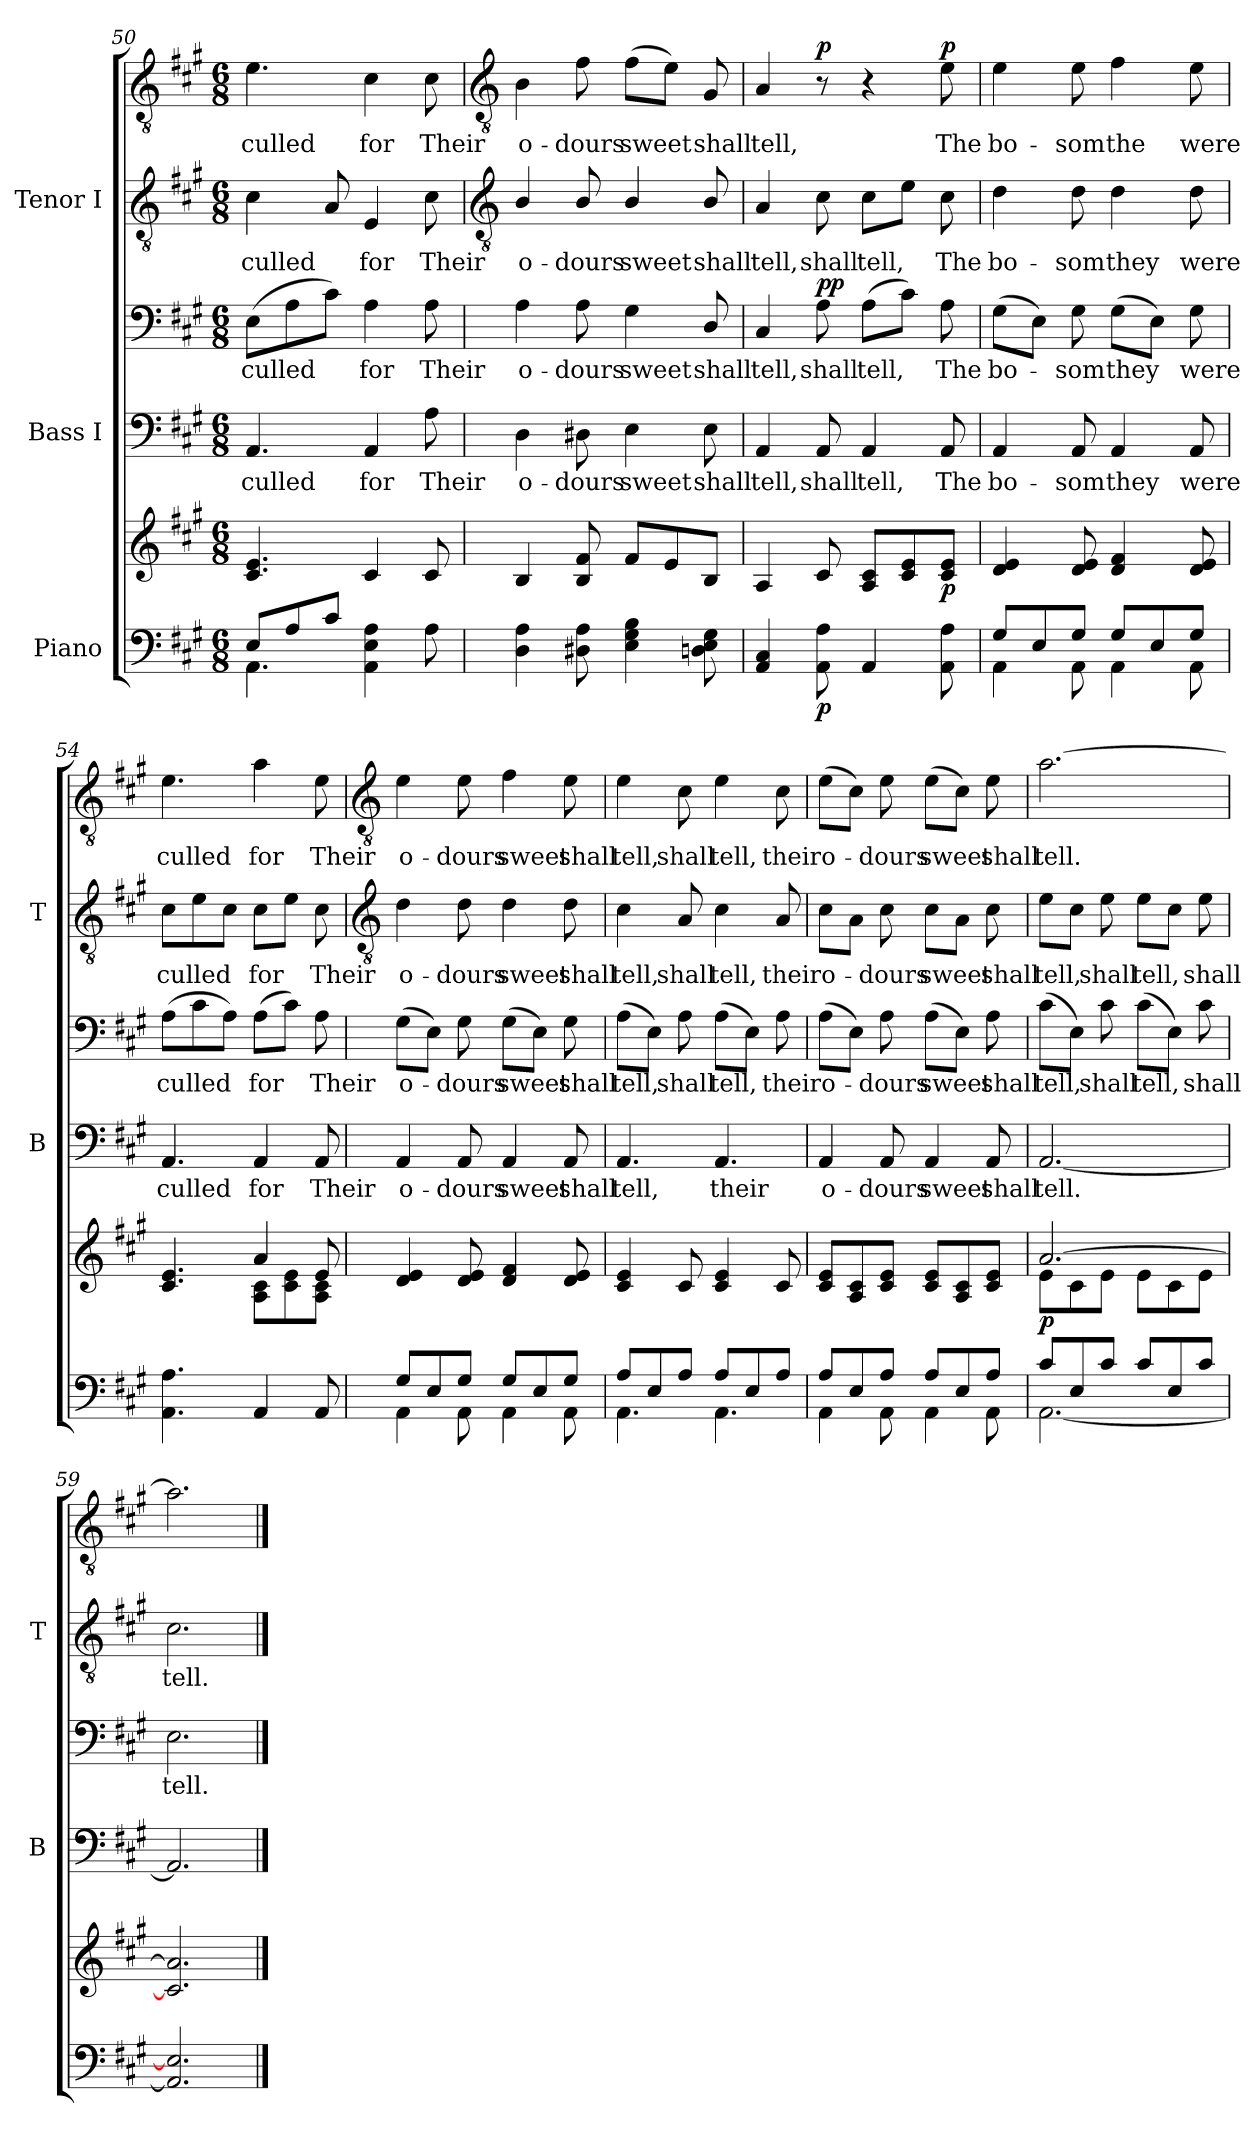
**kern	**kern	**dynam	**kern	**text	**kern	**text	**dynam	**kern	**text	**kern	**text	**dynam
*part3	*part3	*part3	*part2	*part2	*part2	*part2	*part2	*part1	*part1	*part1	*part1	*part1
*staff6	*staff5	*staff5/6	*staff4	*staff4	*staff3	*staff3	*staff3/4	*staff2	*staff2	*staff1	*staff1	*staff1/2
*I"Piano	*	*	*I"Bass I	*	*	*	*	*I"Tenor I	*	*	*	*
*	*	*	*I'B	*	*	*	*	*I'T	*	*	*	*
*clefF4	*clefG2	*	*clefF4	*	*clefF4	*	*	*clefGv2	*	*clefGv2	*	*
*k[f#c#g#]	*k[f#c#g#]	*	*k[f#c#g#]	*	*k[f#c#g#]	*	*	*k[f#c#g#]	*	*k[f#c#g#]	*	*
*A:	*A:	*	*A:	*	*A:	*	*	*A:	*	*A:	*	*
*M6/8	*M6/8	*	*M6/8	*	*M6/8	*	*	*M6/8	*	*M6/8	*	*
=50	=50	=50	=50	=50	=50	=50	=50	=50	=50	=50	=50	=50
*^	*	*	*	*	*	*	*	*	*	*	*	*
!	!	!	!	!	!LO:LY:b	!	!LO:LY:b	!	!	!LO:LY:b	!	!LO:LY:b	!
8E/L	4.AA\	4.c# 4.e	.	4.AA	culled	(>8EL	culled	.	4c#	culled	4.e	culled	.
8A/	.	.	.	.	.	8A	.	.	.	.	.	.	.
8c#/J	.	.	.	.	.	8c#J)	.	.	8A	.	.	.	.
!	!	!	!	!	!LO:LY:b	!	!LO:LY:b	!	!	!LO:LY:b	!	!LO:LY:b	!
4.ryy	4AA\ 4E\ 4A\	4c#	.	4AA	for	4A	for	.	4E	for	4c#	for	.
!	!	!	!	!	!LO:LY:b	!	!LO:LY:b	!	!	!LO:LY:b	!	!LO:LY:b	!
.	8A\	8c#	.	8A	Their	8A	Their	.	8c#	Their	8c#	Their	.
!!LO:LB:g=z
=51	=51	=51	=51	=51	=51	=51	=51	=51	=51	=51	=51	=51	=51
*	*	*	*	*	*	*	*	*	*clefGv2	*	*clefGv2	*	*
!	!	!	!	!	!LO:LY:b	!	!LO:LY:b	!	!	!LO:LY:b	!	!LO:LY:b	!
2ryy	4D\ 4A\	4B	.	4D\	o-	4A\	o-	.	4B/	o-	4B	o-	.
!	!	!	!	!	!LO:LY:b	!	!LO:LY:b	!	!	!LO:LY:b	!	!LO:LY:b	!
.	8D#X\ 8A\	8B 8f#	.	8D#X\	-dours	8A\	-dours	.	8B/	-dours	8f#	-dours	.
!	!	!	!	!	!LO:LY:b	!	!LO:LY:b	!	!	!LO:LY:b	!	!LO:LY:b	!
.	4E\ 4G#\ 4B\	8f#L	.	4E\	sweet	4G#\	sweet	.	4B/	sweet	(>8f#L	sweet	.
8ryy	.	8e	.	.	.	.	.	.	.	.	8eJ)	.	.
!	!	!	!	!	!LO:LY:b	!	!LO:LY:b	!	!	!LO:LY:b	!	!LO:LY:b	!
8ryy	8Dn\ 8E\ 8G#\	8BJ	.	8E\	shall	8D/	shall	.	8B/	shall	8G#	shall	.
=52	=52	=52	=52	=52	=52	=52	=52	=52	=52	=52	=52	=52	=52
!	!	!	!	!	!LO:LY:b	!	!LO:LY:b	!	!	!LO:LY:b	!	!LO:LY:b	!
2ryy	4AA/ 4C#/	4A	.	4AA	tell,	4C#	tell,	.	4A	tell,	4A	tell,	.
!	!	!	!LO:DY:b=2	!	!LO:LY:b	!	!LO:LY:b	!LO:DY:b=2	!	!LO:LY:b	!	!	!
!	!	!	!	!	!	!	!	!LO:DY:n=1:b	!	!	!	!	!LO:DY:b=2
.	8AA\ 8A\	8c#	p	8AA	shall	8A	shall	p p	8c#	shall	8r	.	p
!	!	!	!	!	!LO:LY:b	!	!LO:LY:b	!	!	!LO:LY:b	!	!	!
.	4AA/	8A 8c#L	.	4AA	tell,	(>8AL	tell,	.	8c#L	tell,	4r	.	.
8ryy	.	8c# 8e	.	.	.	8c#J)	.	.	8eJ	.	.	.	.
!	!	!	!LO:DY:b	!	!LO:LY:b	!	!LO:LY:b	!	!	!LO:LY:b	!	!LO:LY:b	!LO:DY:b
8ryy	8AA\ 8A\	8c# 8eJ	p	8AA	The	8A	The	.	8c#	The	8e	The	p
=53	=53	=53	=53	=53	=53	=53	=53	=53	=53	=53	=53	=53	=53
!	!	!	!	!	!LO:LY:b	!	!LO:LY:b	!	!	!LO:LY:b	!	!LO:LY:b	!
8G#/L	4AA\	4d 4e	.	4AA	bo-	(>8G#L	bo-	.	4d	bo-	4e	bo-	.
8E/	.	.	.	.	.	8EJ)	.	.	.	.	.	.	.
!	!	!	!	!	!LO:LY:b	!	!LO:LY:b	!	!	!LO:LY:b	!	!LO:LY:b	!
8G#/J	8AA\	8d 8e	.	8AA	-som	8G#	som	.	8d	-som	8e	-som	.
!	!	!	!	!	!LO:LY:b	!	!LO:LY:b	!	!	!LO:LY:b	!	!LO:LY:b	!
8G#/L	4AA\	4d 4f#	.	4AA	they	(>8G#L	they	.	4d	they	4f#	the	.
8E/	.	.	.	.	.	8EJ)	.	.	.	.	.	.	.
!	!	!	!	!	!LO:LY:b	!	!LO:LY:b	!	!	!LO:LY:b	!	!LO:LY:b	!
8G#/J	8AA\	8d 8e	.	8AA	were	8G#	were	.	8d	were	8e	were	.
=54	=54	=54	=54	=54	=54	=54	=54	=54	=54	=54	=54	=54	=54
*	*	*^	*	*	*	*	*	*	*	*	*	*	*
!	!	!	!	!	!	!LO:LY:b	!	!LO:LY:b	!	!	!LO:LY:b	!	!LO:LY:b	!
4.ryy	4.AA\ 4.A\	4.c# 4.e	4.ryy	.	4.AA	culled	(>8AL	culled	.	8c#L	culled	4.e	culled	.
.	.	.	.	.	.	.	8c#	.	.	8e	.	.	.	.
.	.	.	.	.	.	.	8AJ)	.	.	8c#J	.	.	.	.
!	!	!	!	!	!	!LO:LY:b	!	!LO:LY:b	!	!	!LO:LY:b	!	!LO:LY:b	!
4.ryy	4AA/	4a	8A\ 8c#\L	.	4AA	for	(>8AL	for	.	8c#L	for	4a	for	.
.	.	.	8c#\ 8e\	.	.	.	8c#J)	.	.	8eJ	.	.	.	.
!	!	!	!	!	!	!LO:LY:b	!	!LO:LY:b	!	!	!LO:LY:b	!	!LO:LY:b	!
.	8AA/	8e	8A\ 8c#\J	.	8AA	Their	8A	Their	.	8c#	Their	8e	Their	.
!!LO:LB:g=z
=55	=55	=55	=55	=55	=55	=55	=55	=55	=55	=55	=55	=55	=55	=55
*	*	*	*	*	*	*	*	*	*	*clefGv2	*	*clefGv2	*	*
!	!	!	!LO:N:vis=1	!	!	!LO:LY:b	!	!LO:LY:b	!	!	!LO:LY:b	!	!LO:LY:b	!
8G#/L	4AA\	4d/ 4e/	2.ryy	.	4AA	o-	(>8G#L	o-	.	4d	o-	4e	o-	.
8E/	.	.	.	.	.	.	8EJ)	.	.	.	.	.	.	.
!	!	!	!	!	!	!LO:LY:b	!	!LO:LY:b	!	!	!LO:LY:b	!	!LO:LY:b	!
8G#/J	8AA\	8d/ 8e/	.	.	8AA	-dours	8G#	dours	.	8d	-dours	8e	-dours	.
!	!	!	!	!	!	!LO:LY:b	!	!LO:LY:b	!	!	!LO:LY:b	!	!LO:LY:b	!
8G#/L	4AA\	4d/ 4f#/	.	.	4AA	sweet	(>8G#L	sweet	.	4d	sweet	4f#	sweet	.
8E/	.	.	.	.	.	.	8EJ)	.	.	.	.	.	.	.
!	!	!	!	!	!	!LO:LY:b	!	!LO:LY:b	!	!	!LO:LY:b	!	!LO:LY:b	!
8G#/J	8AA\	8d/ 8e/	.	.	8AA	shall	8G#	shall	.	8d	shall	8e	shall	.
=56	=56	=56	=56	=56	=56	=56	=56	=56	=56	=56	=56	=56	=56	=56
!	!	!	!LO:N:vis=1	!	!	!LO:LY:b	!	!LO:LY:b	!	!	!LO:LY:b	!	!LO:LY:b	!
8A/L	4.AA\	4c#/ 4e/	2.ryy	.	4.AA	tell,	(>8AL	tell,	.	4c#	tell,	4e	tell,	.
8E/	.	.	.	.	.	.	8EJ)	.	.	.	.	.	.	.
!	!	!	!	!	!	!	!	!LO:LY:b	!	!	!LO:LY:b	!	!LO:LY:b	!
8A/J	.	8c#/	.	.	.	.	8A	shall	.	8A	shall	8c#	shall	.
!	!	!	!	!	!	!LO:LY:b	!	!LO:LY:b	!	!	!LO:LY:b	!	!LO:LY:b	!
8A/L	4.AA\	4c#/ 4e/	.	.	4.AA	their	(>8AL	tell,	.	4c#	tell,	4e	tell,	.
8E/	.	.	.	.	.	.	8EJ)	.	.	.	.	.	.	.
!	!	!	!	!	!	!	!	!LO:LY:b	!	!	!LO:LY:b	!	!LO:LY:b	!
8A/J	.	8c#/	.	.	.	.	8A	their	.	8A	their	8c#	their	.
=57	=57	=57	=57	=57	=57	=57	=57	=57	=57	=57	=57	=57	=57	=57
!	!	!	!LO:N:vis=1	!	!	!LO:LY:b	!	!LO:LY:b	!	!	!LO:LY:b	!	!LO:LY:b	!
8A/L	4AA\	8c#/ 8e/L	2.ryy	.	4AA	o-	(8AL	o-	.	8c#L	o-	(>8eL	o-	.
8E/	.	8A/ 8c#/	.	.	.	.	8EJ)	.	.	8AJ	.	8c#J)	.	.
!	!	!	!	!	!	!LO:LY:b	!	!LO:LY:b	!	!	!LO:LY:b	!	!LO:LY:b	!
8A/J	8AA\	8c#/ 8e/J	.	.	8AA	-dours	8A	dours	.	8c#	dours	8e	dours	.
!	!	!	!	!	!	!LO:LY:b	!	!LO:LY:b	!	!	!LO:LY:b	!	!LO:LY:b	!
8A/L	4AA\	8c#/ 8e/L	.	.	4AA	sweet	(>8AL	sweet	.	8c#L	sweet	(>8eL	sweet	.
8E/	.	8A/ 8c#/	.	.	.	.	8EJ)	.	.	8AJ	.	8c#J)	.	.
!	!	!	!	!	!	!LO:LY:b	!	!LO:LY:b	!	!	!LO:LY:b	!	!LO:LY:b	!
8A/J	8AA\	8c#/ 8e/J	.	.	8AA	shall	8A	shall	.	8c#	shall	8e	shall	.
=58	=58	=58	=58	=58	=58	=58	=58	=58	=58	=58	=58	=58	=58	=58
!	!	!	!	!LO:DY:b	!	!LO:LY:b	!	!LO:LY:b	!	!	!LO:LY:b	!	!LO:LY:b	!
8c#/L	[2.AA\	[2.a/	8e\L	p	[2.AA	tell.	(8c#L	tell,	.	8eL	tell,	[2.a	tell.	.
8E/	.	.	8c#\	.	.	.	8EJ)	.	.	8c#J	.	.	.	.
!	!	!	!	!	!	!	!	!LO:LY:b	!	!	!LO:LY:b	!	!	!
8c#/J	.	.	8e\J	.	.	.	8c#	shall	.	8e	shall	.	.	.
!	!	!	!	!	!	!	!	!LO:LY:b	!	!	!LO:LY:b	!	!	!
8c#/L	.	.	8e\L	.	.	.	(8c#L	tell,	.	8eL	tell,	.	.	.
8E/	.	.	8c#\	.	.	.	8EJ)	.	.	8c#J	.	.	.	.
!	!	!	!	!	!	!	!	!LO:LY:b	!	!	!LO:LY:b	!	!	!
8c#/J	.	.	8e\J	.	.	.	8c#	shall	.	8e	shall	.	.	.
=59	=59	=59	=59	=59	=59	=59	=59	=59	=59	=59	=59	=59	=59	=59
!	!	!	!LO:N:vis=1	!	!	!	!	!LO:LY:b	!	!	!LO:LY:b	!	!	!
2.ryy	2.AA/] 2.E/]	2.c#/] 2.a/]	2.ryy	.	2.AA]	.	2.E	tell.	.	2.c#	tell.	2.a]	.	.
*v	*v	*	*	*	*	*	*	*	*	*	*	*	*	*
*	*v	*v	*	*	*	*	*	*	*	*	*	*	*
==	==	==	==	==	==	==	==	==	==	==	==	==
*-	*-	*-	*-	*-	*-	*-	*-	*-	*-	*-	*-	*-
